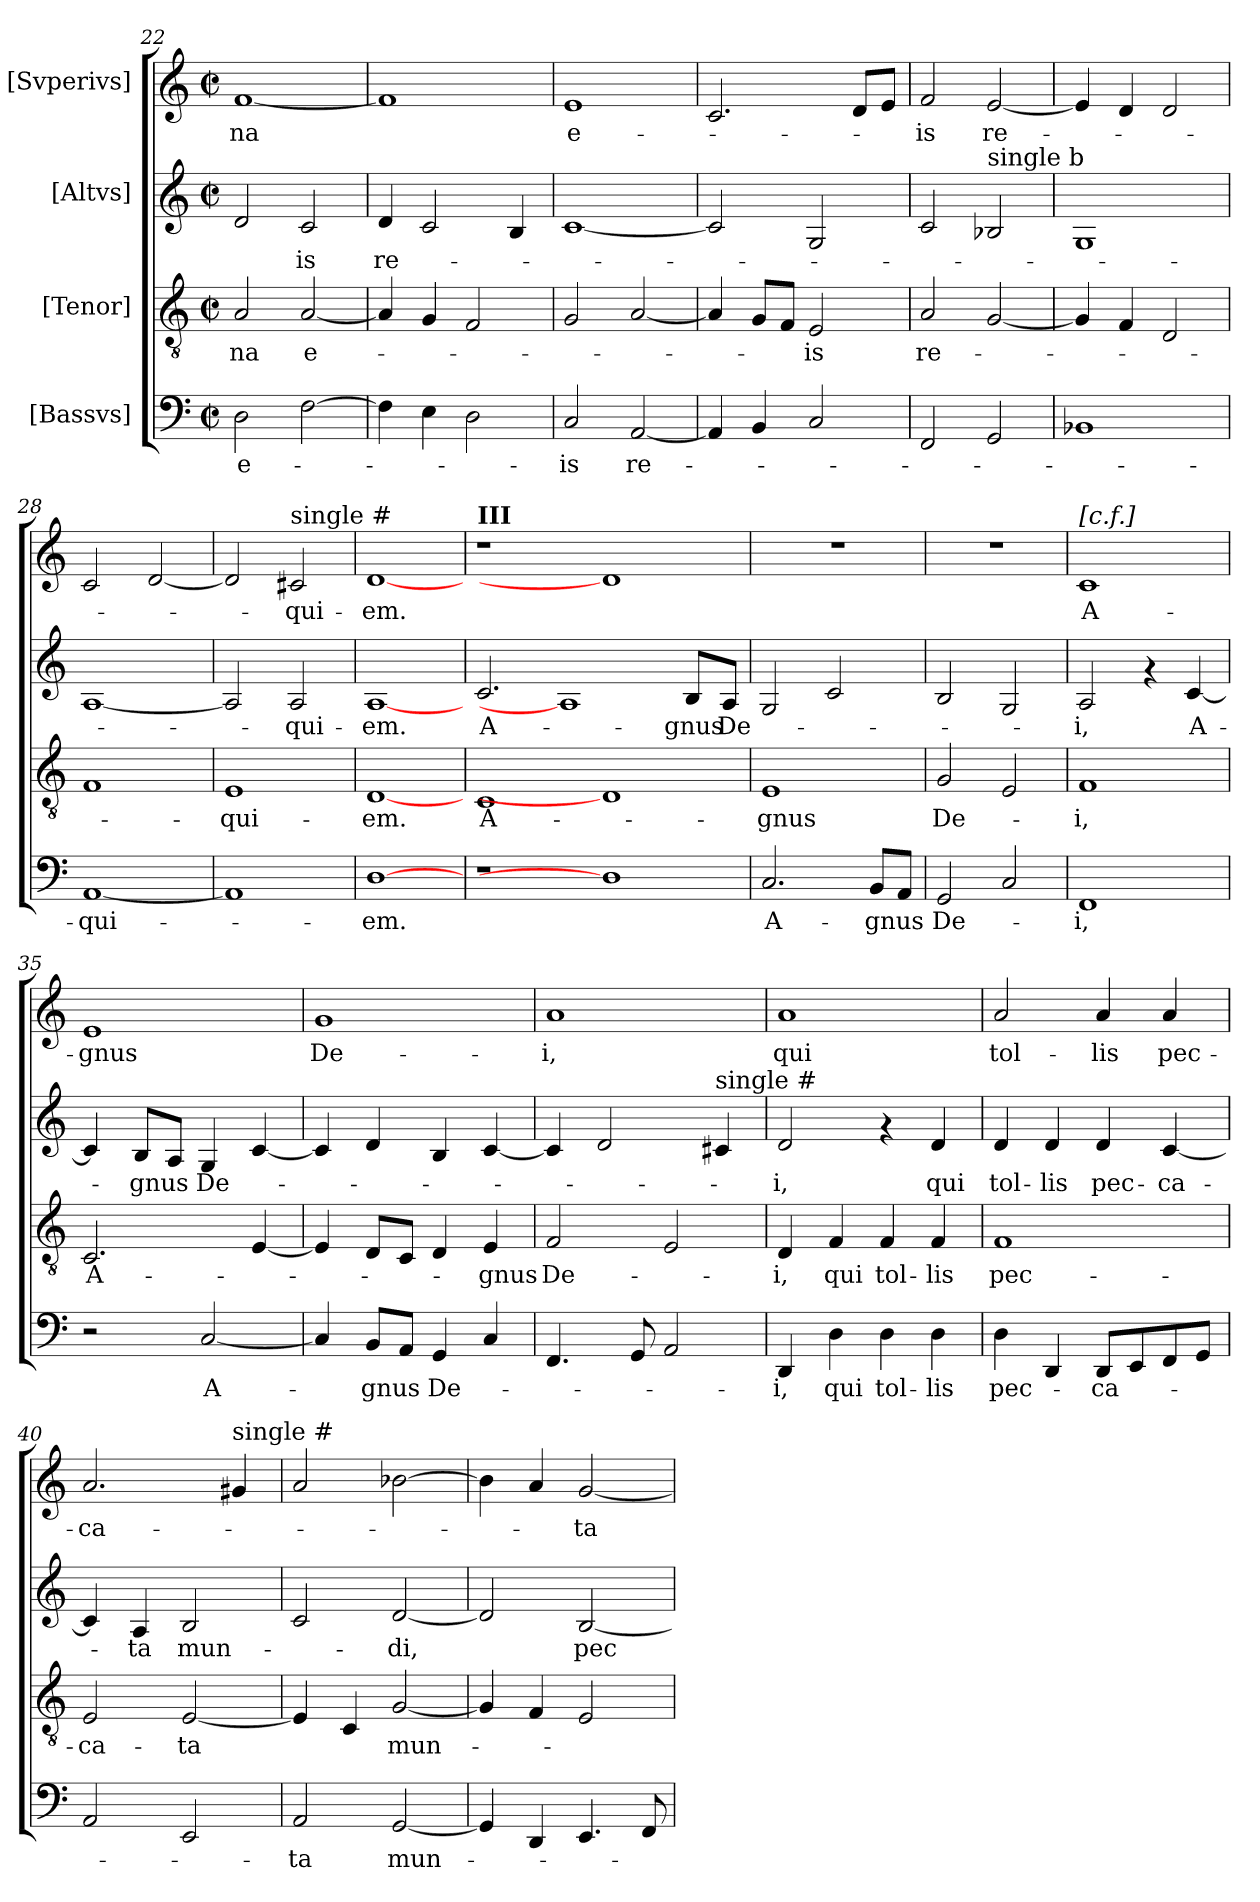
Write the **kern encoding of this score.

**kern	**text	**kern	**text	**kern	**text	**kern	**text
*part4	*part4	*part3	*part3	*part2	*part2	*part1	*part1
*staff4	*staff4	*staff3	*staff3	*staff2	*staff2	*staff1	*staff1
*I"[Bassvs]	*	*I"[Tenor]	*	*I"[Altvs]	*	*I"[Svperivs]	*
*clefF4	*	*clefGv2	*	*clefG2	*	*clefG2	*
*k[]	*	*k[]	*	*k[]	*	*k[]	*
*C:	*	*C:	*	*C:	*	*C:	*
*M2/2	*	*M2/2	*	*M2/2	*	*M2/2	*
*met(c|)	*	*met(c|)	*	*met(c|)	*	*met(c|)	*
=22	=22	=22	=22	=22	=22	=22	=22
!	!LO:LY:b	!	!LO:LY:b	!	!	!	!LO:LY:b
2D\	e-	2A/	-na	2d/	.	[>1f	-na
!	!	!	!LO:LY:b	!	!LO:LY:b	!	!
[>2F\	.	[>2A/	e-	2c/	-is	.	.
!!LO:PB:g=z
=23	=23	=23	=23	=23	=23	=23	=23
!	!	!	!	!	!LO:LY:b	!	!
4F\]	.	4A/]	.	4d/	re-	1f]	.
4E\	.	4G/	.	2c/	.	.	.
2D\	.	2F/	.	.	.	.	.
.	.	.	.	4B/	.	.	.
=24	=24	=24	=24	=24	=24	=24	=24
!	!LO:LY:b	!	!	!	!	!	!LO:LY:b
2C/	-is	2G/	.	[<1c	.	1e	e-
!	!LO:LY:b	!	!	!	!	!	!
[<2AA/	re-	[<2A/	.	.	.	.	.
=25	=25	=25	=25	=25	=25	=25	=25
4AA/]	.	4A/]	.	2c/]	.	2.c/	.
4BB/	.	8G/L	.	.	.	.	.
.	.	8F/J	.	.	.	.	.
!	!	!	!LO:LY:b	!	!	!	!
2C/	.	2E/	-is	2G/	.	.	.
.	.	.	.	.	.	8d/L	.
.	.	.	.	.	.	8e/J	.
=26	=26	=26	=26	=26	=26	=26	=26
!	!	!	!LO:LY:b	!	!	!	!LO:LY:b
2FF/	.	2A/	re-	2c/	.	2f/	-is
!	!	!	!	!LO:TX:a:t=single b	!	!	!
!	!	!	!	!	!	!	!LO:LY:b
2GG/	.	[<2G/	.	2B-/	.	[<2e/	re-
=27	=27	=27	=27	=27	=27	=27	=27
1BB-X	.	4G/]	.	1G	.	4e/]	.
.	.	4F/	.	.	.	4d/	.
.	.	2D/	.	.	.	2d/	.
=28	=28	=28	=28	=28	=28	=28	=28
!	!LO:LY:b	!	!	!	!	!	!
[<1AA	-qui-	1F	.	[<1A	.	2c/	.
.	.	.	.	.	.	[<2d/	.
=29	=29	=29	=29	=29	=29	=29	=29
!	!	!	!LO:LY:b	!	!	!	!
1AA]	.	1E	-qui-	2A/]	.	2d/]	.
!	!	!	!	!	!	!LO:TX:a:t=single #	!
!	!	!	!	!	!LO:LY:b	!	!LO:LY:b
.	.	.	.	2A/	-qui-	2c#/	-qui-
=30	=30	=30	=30	=30	=30	=30	=30
!	!LO:LY:b	!	!LO:LY:b	!	!LO:LY:b	!	!LO:LY:b
[1D	-em.	[1D	-em.	[1A	-em.	[1d	-em.
!!LO:LB:g=z
=31	=31	=31	=31	=31	=31	=31	=31
!	!	!	!	!	!	!LO:TX:a:B:t=III	!
!	!	!	!LO:LY:b	!	!LO:LY:b	!	!
1r	.	1C	A-	2.c/	A-	1r	.
.	.	.	.	1A]	.	.	.
1D]	.	1D]	.	.	.	1d]	.
!	!	!	!	!	!LO:LY:b	!	!
.	.	.	.	8B/L	-gnus	.	.
!	!	!	!	!	!LO:LY:b	!	!
.	.	.	.	8A/J	De-	.	.
=32	=32	=32	=32	=32	=32	=32	=32
!	!LO:LY:b	!	!LO:LY:b	!	!	!	!
2.C/	A-	1E	-gnus	2G/	.	1r	.
.	.	.	.	2c/	.	.	.
!	!LO:LY:b	!	!	!	!	!	!
8BB/L	-gnus	.	.	.	.	.	.
8AA/J	.	.	.	.	.	.	.
=33	=33	=33	=33	=33	=33	=33	=33
!	!LO:LY:b	!	!LO:LY:b	!	!	!	!
2GG/	De-	2G/	De-	2B/	.	1r	.
2C/	.	2E/	.	2G/	.	.	.
=34	=34	=34	=34	=34	=34	=34	=34
!	!	!	!	!	!	!LO:TX:a:t=[c.f.]	!
!	!LO:LY:b	!	!LO:LY:b	!	!LO:LY:b	!	!LO:LY:b
1FF	-i,	1F	-i,	2A/	-i,	1c	A-
.	.	.	.	4rf	.	.	.
!	!	!	!	!	!LO:LY:b	!	!
.	.	.	.	[<4c/	A-	.	.
=35	=35	=35	=35	=35	=35	=35	=35
!	!	!	!LO:LY:b	!	!	!	!LO:LY:b
2r	.	2.C/	A-	4c/]	.	1e	-gnus
!	!	!	!	!	!LO:LY:b	!	!
.	.	.	.	8B/L	-gnus	.	.
.	.	.	.	8A/J	.	.	.
!	!LO:LY:b	!	!	!	!LO:LY:b	!	!
[<2C/	A-	.	.	4G/	De-	.	.
.	.	[<4E/	.	[<4c/	.	.	.
=36	=36	=36	=36	=36	=36	=36	=36
!	!	!	!	!	!	!	!LO:LY:b
4C/]	.	4E/]	.	4c/]	.	1g	De-
!	!LO:LY:b	!	!	!	!	!	!
8BB/L	-gnus	8D/L	.	4d/	.	.	.
8AA/J	.	8C/J	.	.	.	.	.
!	!LO:LY:b	!	!	!	!	!	!
4GG/	De-	4D/	.	4B/	.	.	.
!	!	!	!LO:LY:b	!	!	!	!
4C/	.	4E/	-gnus	[<4c/	.	.	.
!!LO:PB:g=z
=37	=37	=37	=37	=37	=37	=37	=37
!	!	!	!LO:LY:b	!	!	!	!LO:LY:b
4.FF/	.	2F/	De-	4c/]	.	1a	-i,
.	.	.	.	2d/	.	.	.
8GG/	.	.	.	.	.	.	.
2AA/	.	2E/	.	.	.	.	.
!	!	!	!	!LO:TX:a:t=single #	!	!	!
.	.	.	.	4c#/	.	.	.
=38	=38	=38	=38	=38	=38	=38	=38
!	!LO:LY:b	!	!LO:LY:b	!	!LO:LY:b	!	!LO:LY:b
4DD/	-i,	4D/	-i,	2d/	-i,	1a	qui
!	!LO:LY:b	!	!LO:LY:b	!	!	!	!
4D\	qui	4F/	qui	.	.	.	.
!	!LO:LY:b	!	!LO:LY:b	!	!	!	!
4D\	tol-	4F/	tol-	4rf	.	.	.
!	!LO:LY:b	!	!LO:LY:b	!	!LO:LY:b	!	!
4D\	-lis	4F/	-lis	4d/	qui	.	.
=39	=39	=39	=39	=39	=39	=39	=39
!	!LO:LY:b	!	!LO:LY:b	!	!LO:LY:b	!	!LO:LY:b
4D\	pec-	1F	pec-	4d/	tol-	2a/	tol-
!	!	!	!	!	!LO:LY:b	!	!
4DD/	.	.	.	4d/	-lis	.	.
!	!LO:LY:b	!	!	!	!LO:LY:b	!	!LO:LY:b
8DD/L	-ca-	.	.	4d/	pec-	4a/	-lis
8EE/	.	.	.	.	.	.	.
!	!	!	!	!	!LO:LY:b	!	!LO:LY:b
8FF/	.	.	.	[<4c/	-ca-	4a/	pec-
8GG/J	.	.	.	.	.	.	.
=40	=40	=40	=40	=40	=40	=40	=40
!	!	!	!LO:LY:b	!	!	!	!LO:LY:b
2AA/	.	2E/	-ca-	4c/]	.	2.a/	-ca-
!	!	!	!	!	!LO:LY:b	!	!
.	.	.	.	4A/	-ta	.	.
!	!	!	!LO:LY:b	!	!LO:LY:b	!	!
2EE/	.	[<2E/	-ta	2B/	mun-	.	.
!	!	!	!	!	!	!LO:TX:a:t=single #	!
.	.	.	.	.	.	4g#/	.
=41	=41	=41	=41	=41	=41	=41	=41
!	!LO:LY:b	!	!	!	!	!	!
2AA/	-ta	4E/]	.	2c/	.	2a/	.
.	.	4C/	.	.	.	.	.
!	!LO:LY:b	!	!LO:LY:b	!	!LO:LY:b	!	!
[<2GG/	mun-	[<2G/	mun-	[<2d/	-di,	[>2b-X\	.
=42	=42	=42	=42	=42	=42	=42	=42
4GG/]	.	4G/]	.	2d/]	.	4b-\]	.
4DD/	.	4F/	.	.	.	4a/	.
!	!	!	!	!	!LO:LY:b	!	!LO:LY:b
4.EE/	.	2E/	.	[<2B/	pec-	[<2g/	-ta
8FF/	.	.	.	.	.	.	.
=	=	=	=	=	=	=	=
*-	*-	*-	*-	*-	*-	*-	*-
